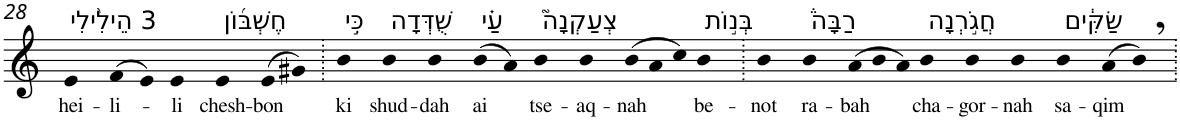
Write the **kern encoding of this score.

**kern	**text
*part1	*part1
*staff1	*staff1
*I"Piano	*
*I'Pno	*
!!LO:PB:g=z
*clefG2	*
*k[]	*
=28	=28
!LO:TX:a:t=3 הֵילִ֨ילִי	!
!	!LO:LY:b
4e	hei-
!	!LO:LY:b
(>8f	-li-
8e)	.
!	!LO:LY:b
4e	-li
!LO:TX:a:t=חֶשְׁבּ֜וֹן	!
!	!LO:LY:b
4e	chesh-
!	!LO:LY:b
(>8e	-bon
8g#X)	.
=29.	=29.
!LO:TX:a:t=כִּ֣י	!
!	!LO:LY:b
4b	ki
!LO:TX:a:t=שֻׁדְּדָה	!
!	!LO:LY:b
4b	shud-
!	!LO:LY:b
4b	-dah
!LO:TX:a:t=עַ֗י	!
!	!LO:LY:b
(>8b	ai
8a)	.
!LO:TX:a:t=צְעַקְנָה֮	!
!	!LO:LY:b
4b	tse-
!	!LO:LY:b
4b	-aq-
*Xtuplet	*
!	!LO:LY:b
(>12b	-nah
12a	.
12cc)	.
!LO:TX:a:t=בְּנ֣וֹת	!
!	!LO:LY:b
4b	be-
=30.	=30.
!	!LO:LY:b
4b	-not
!LO:TX:a:t=רַבָּה֒	!
!	!LO:LY:b
4b	ra-
!	!LO:LY:b
(>12a	-bah
12b	.
12a)	.
!LO:TX:a:t=חֲגֹ֣רְנָה	!
!	!LO:LY:b
4b	cha-
!	!LO:LY:b
4b	-gor-
!	!LO:LY:b
4b	-nah
!LO:TX:a:t=שַׂקִּ֔ים	!
!	!LO:LY:b
4b	sa-
!	!LO:LY:b
(>8a	-qim
8b,)	.
=.	=.
*-	*-
